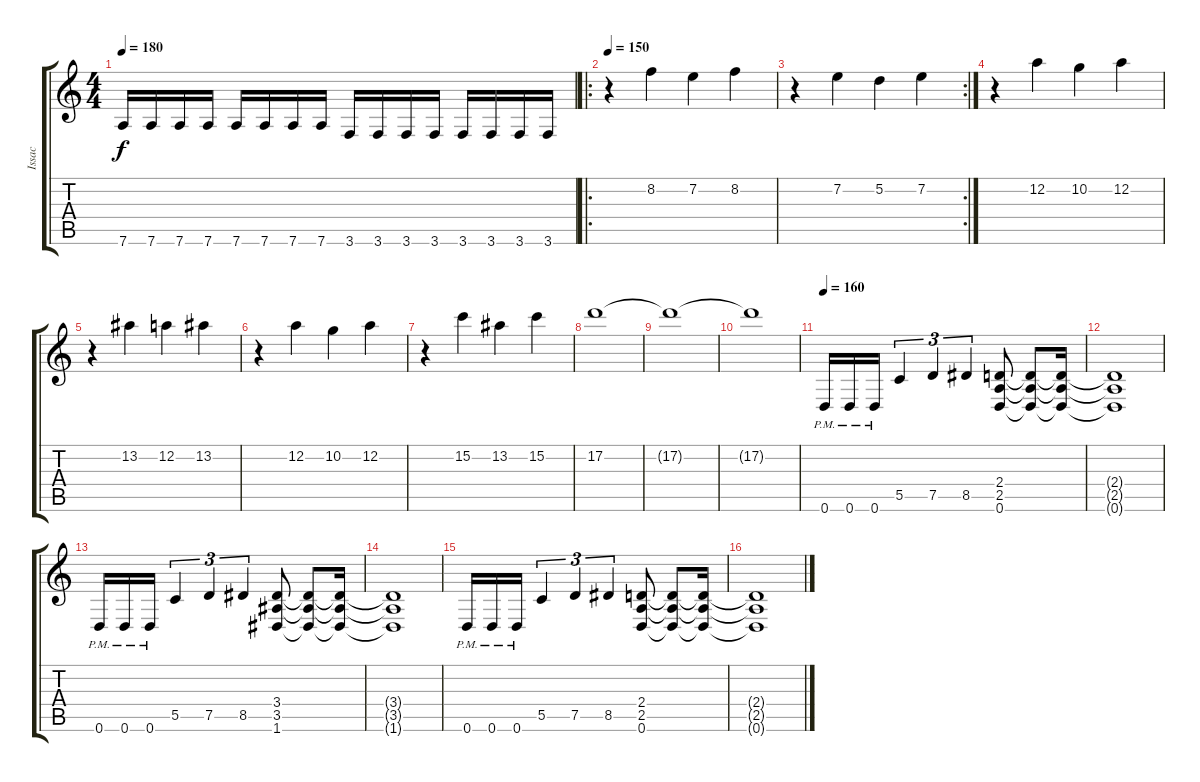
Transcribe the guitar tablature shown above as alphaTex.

\track ("Issac" "Issac") {instrument distortionguitar}
\staff {score tabs}
\tuning (D4 A3 F3 C3 G2 D2) {hide}
\ts (4 4)
\tempo 180
\clef g2
\ks c
7.6.16{dy f} 7.6.16 7.6.16 7.6.16 7.6.16 7.6.16 7.6.16 7.6.16 3.6.16 3.6.16 3.6.16 3.6.16 3.6.16 3.6.16 3.6.16 3.6.16 |
\ro
\tempo 150
r.4 8.2.4 7.2.4 8.2.4 |
\rc 2
r.4 7.2.4 5.2.4 7.2.4 |
r.4 12.2.4 10.2.4 12.2.4 |
r.4 13.2.4 12.2.4 13.2.4 |
r.4 12.2.4 10.2.4 12.2.4 |
r.4 15.2.4 13.2.4 15.2.4 |
17.2.1 |
17.2{t}.1 |
17.2{t}.1 |
\tempo 160
0.6{pm}.16 0.6{pm}.16 0.6{pm}.16 5.5.4{tu (3 2)} 7.5.4{tu (3 2)} 8.5.4{tu (3 2)} (2.4 2.5 0.6).8 (2.4{t} 2.5{t} 0.6{t}).8 (2.4{t} 2.5{t} 0.6{t}).16 |
(2.4{t} 2.5{t} 0.6{t}).1 |
0.6{pm}.16 0.6{pm}.16 0.6{pm}.16 5.5.4{tu (3 2)} 7.5.4{tu (3 2)} 8.5.4{tu (3 2)} (3.4 3.5 1.6).8 (3.4{t} 3.5{t} 1.6{t}).8 (3.4{t} 3.5{t} 1.6{t}).16 |
(3.4{t} 3.5{t} 1.6{t}).1 |
0.6{pm}.16 0.6{pm}.16 0.6{pm}.16 5.5.4{tu (3 2)} 7.5.4{tu (3 2)} 8.5.4{tu (3 2)} (2.4 2.5 0.6).8 (2.4{t} 2.5{t} 0.6{t}).8 (2.4{t} 2.5{t} 0.6{t}).16 |
(2.4{t} 2.5{t} 0.6{t}).1
